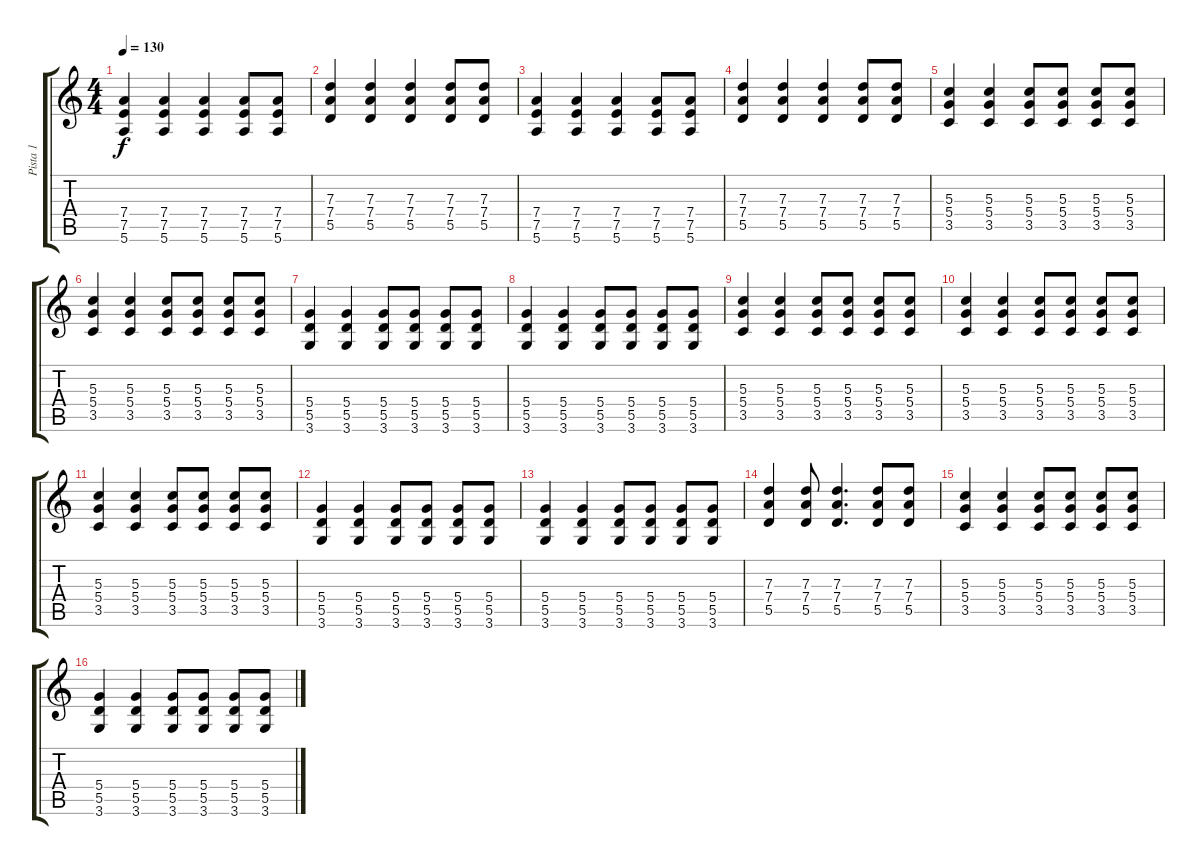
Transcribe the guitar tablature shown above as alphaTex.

\track ("Pista 1" "Pista 1") {instrument distortionguitar}
\staff {score tabs}
\tuning (E4 B3 G3 D3 A2 E2) {hide}
\ts (4 4)
\tempo 130
\clef g2
\ks c
(7.4 7.5 5.6).4{dy f} (7.4 7.5 5.6).4 (7.4 7.5 5.6).4 (7.4 7.5 5.6).8 (7.4 7.5 5.6).8 |
(7.3 7.4 5.5).4 (7.3 7.4 5.5).4 (7.3 7.4 5.5).4 (7.3 7.4 5.5).8 (7.3 7.4 5.5).8 |
(7.4 7.5 5.6).4 (7.4 7.5 5.6).4 (7.4 7.5 5.6).4 (7.4 7.5 5.6).8 (7.4 7.5 5.6).8 |
(7.3 7.4 5.5).4 (7.3 7.4 5.5).4 (7.3 7.4 5.5).4 (7.3 7.4 5.5).8 (7.3 7.4 5.5).8 |
(5.3 5.4 3.5).4 (5.3 5.4 3.5).4 (5.3 5.4 3.5).8 (5.3 5.4 3.5).8 (5.3 5.4 3.5).8 (5.3 5.4 3.5).8 |
(5.3 5.4 3.5).4 (5.3 5.4 3.5).4 (5.3 5.4 3.5).8 (5.3 5.4 3.5).8 (5.3 5.4 3.5).8 (5.3 5.4 3.5).8 |
(5.4 5.5 3.6).4 (5.4 5.5 3.6).4 (5.4 5.5 3.6).8 (5.4 5.5 3.6).8 (5.4 5.5 3.6).8 (5.4 5.5 3.6).8 |
(5.4 5.5 3.6).4 (5.4 5.5 3.6).4 (5.4 5.5 3.6).8 (5.4 5.5 3.6).8 (5.4 5.5 3.6).8 (5.4 5.5 3.6).8 |
(5.3 5.4 3.5).4 (5.3 5.4 3.5).4 (5.3 5.4 3.5).8 (5.3 5.4 3.5).8 (5.3 5.4 3.5).8 (5.3 5.4 3.5).8 |
(5.3 5.4 3.5).4 (5.3 5.4 3.5).4 (5.3 5.4 3.5).8 (5.3 5.4 3.5).8 (5.3 5.4 3.5).8 (5.3 5.4 3.5).8 |
(5.3 5.4 3.5).4 (5.3 5.4 3.5).4 (5.3 5.4 3.5).8 (5.3 5.4 3.5).8 (5.3 5.4 3.5).8 (5.3 5.4 3.5).8 |
(5.4 5.5 3.6).4 (5.4 5.5 3.6).4 (5.4 5.5 3.6).8 (5.4 5.5 3.6).8 (5.4 5.5 3.6).8 (5.4 5.5 3.6).8 |
(5.4 5.5 3.6).4 (5.4 5.5 3.6).4 (5.4 5.5 3.6).8 (5.4 5.5 3.6).8 (5.4 5.5 3.6).8 (5.4 5.5 3.6).8 |
(7.3 7.4 5.5).4 (7.3 7.4 5.5).8 (7.3 7.4 5.5).4{d} (7.3 7.4 5.5).8 (7.3 7.4 5.5).8 |
(5.3 5.4 3.5).4 (5.3 5.4 3.5).4 (5.3 5.4 3.5).8 (5.3 5.4 3.5).8 (5.3 5.4 3.5).8 (5.3 5.4 3.5).8 |
(5.4 5.5 3.6).4 (5.4 5.5 3.6).4 (5.4 5.5 3.6).8 (5.4 5.5 3.6).8 (5.4 5.5 3.6).8 (5.4 5.5 3.6).8
